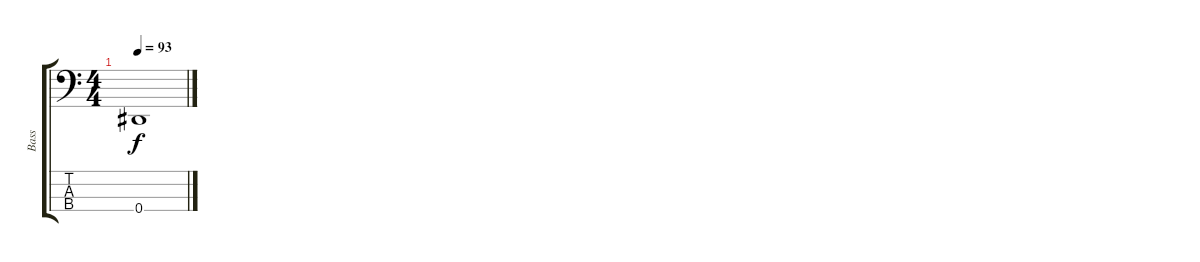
\track ("Bass" "Bass") {instrument electricbassfinger}
\staff {score tabs}
\tuning (Gb2 Db2 Ab1 Eb1) {hide}
\ts (4 4)
\tempo 93
\clef f4
\ks c
0.4{t}.1{dy f}
